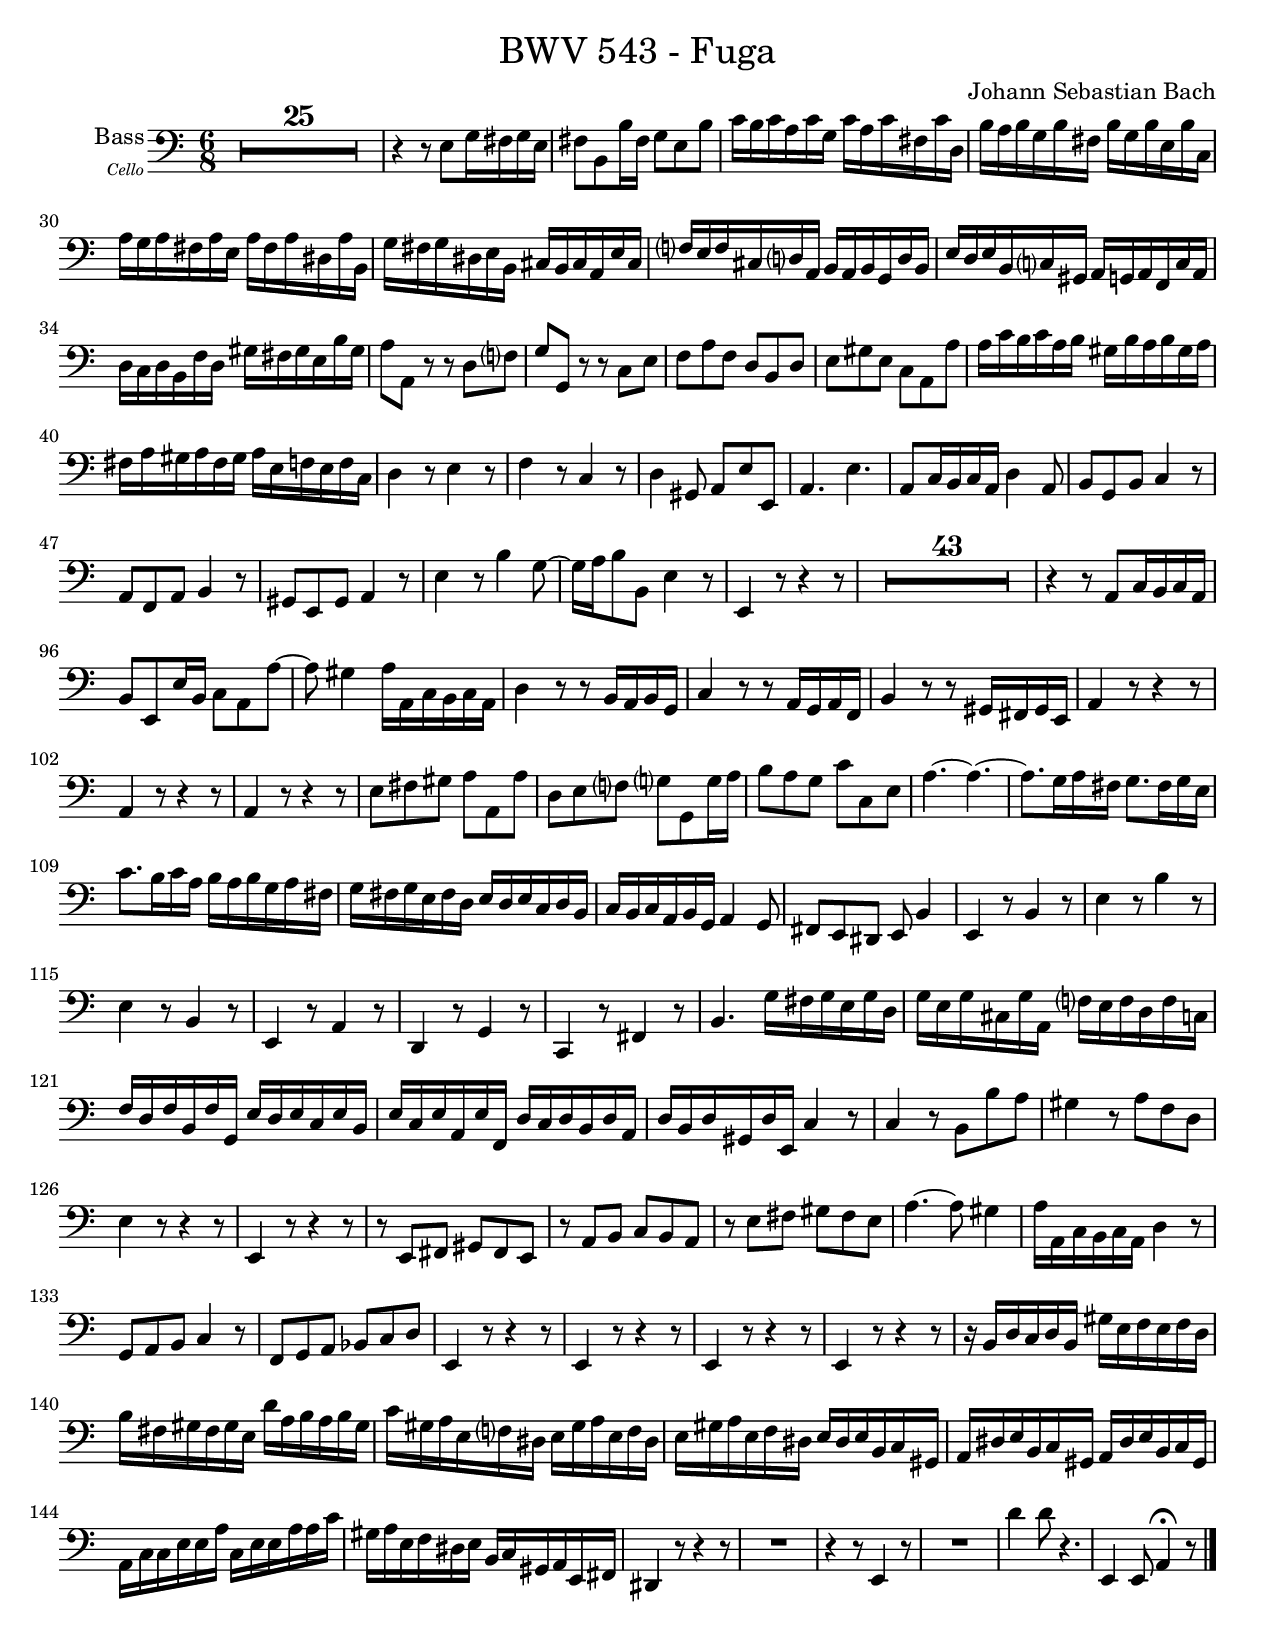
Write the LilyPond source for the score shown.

\version "2.22.2"

\include "0_globals.ly"
bass = \relative c {
  \transposition c
  R1*6/8*25 | % 1 - 25
  r4 r8 e8 g16 fis g e | % 26
  fis8 b, b'16 fis g8 e b' | % 27
  c16 b c a c g c a c fis, c' d, | % 28
  b' a b g b fis b g b e, b' c,  | % 29
  a' g a fis a e a fis a dis, a' b, | % 30
  g' fis g dis e b cis b cis a e' cis | % 31
  f e f cis d a b a b g d' b  | % 32
  e d e b c gis a g a f c' a  | % 33
  d c d b f' d gis fis gis e b' gis | % 34
  a8 a, r r d f  | % 35
  g g, r r c e | % 36
  f a f d b d | % 37
  e gis e c a a' | % 38
  a16 c b c a b gis b a b gis a | % 39
  fis a gis a fis gis a e f e f c | % 40
  d4 r8 e4 r8 | % 41
  f4 r8 c4 r8 | % 42
  d4 gis,8 a e' e, | % 43
  a4. e' | % 44
  a,8 c16 b c a d4 a8 | % 45
  b g b c4 r8 | % 46
  a f a b4 r8 | % 47
  gis e gis a4 r8 | % 48
  e'4 r8 b'4 g8~ | % 49
  g16 a b8 b, e4 r8 | % 50
  e,4 r8 r4 r8 | % 51
  R1*6/8*43 | % 52 - 94
  r4 r8 a c16 b c a | % 9
  b8 e, e'16 b c8 a a'~ | % 9
  a gis4 a16 a, c b c a | % 9
  d4 r8 r b16 a b g | % 9
  c4 r8 r a16 g a f | % 9
  b4 r8 r gis16 fis gis e | % 100
  \repeat unfold 3 { a4 r8 r4 r8 | }  | % 101 - 103
  e' fis gis a a, a' | % 104
  d, e f g g, g'16 a | % 105
  b8 a g c c, e | % 106
  a4.~ a~ | % 107
  a8. g16 a fis g8. fis16 g e | % 108
  c'8. b16 c a b a b g a fis | % 109
  g fis g e fis d e d e c d b | % 110
  c b c a b g a4 g8 | % 111
  fis e dis e b'4 | % 112
  e, r8 b'4 r8 | % 113
  e4 r8 b'4 r8 | % 114
  e,4 r8 b4 r8 | % 115
  e,4 r8 a4 r8 | % 116
  d,4 r8 g4 r8 | % 117
  c,4 r8 fis4 r8 | % 118
  b4. g'16 fis g e g d
  g e g cis, g' a, f' e f d f c
  f d f b, f' g, e' d e c e b
  e c e a, e' f, d' c d b d a
  d b d gis, d' e, c'4 r8
  c4 r8 b8 b' a
  gis4 r8 a f d
  e4 r8 r4 r8
  e,4 r8 r4 r8
  r8 e fis gis fis e
  r a b c b a
  r e' fis gis fis e
  a4.~ a8 gis4
  a16 a, c b c a d4 r8
  g, a b c4 r8
  f, g a bes c d
  \repeat unfold 4 { e,4 r8 r4 r8 }
  r16 b' d c d b gis' e f e f d
  b' fis gis fis gis e d' a b a b gis
  c gis a e f dis e gis a e f dis
  e gis a e f dis e dis e b c gis
  a dis e b c gis a dis e b c gis
  a c c e e a c, e e a a c
  gis a e f dis e b c gis a e fis
  dis4 r8 r4 r8
  R1*6/8
  r4 r8 e4 r8
  R1*6/8
  d''4 d8 r4. |
  e,,4 e8 a4\fermata r8 \bar "|."
}


\new Staff = "bass" \with {
  \staffGlobals
  instrumentName = \markup \right-column {
    Bass
    \teeny \italic
    "Cello"
  }
  midiInstrument = "synth bass 2"
} {
  \musicGlobals
  \clef bass \bass
}

\paper {
  page-count = #1
}
